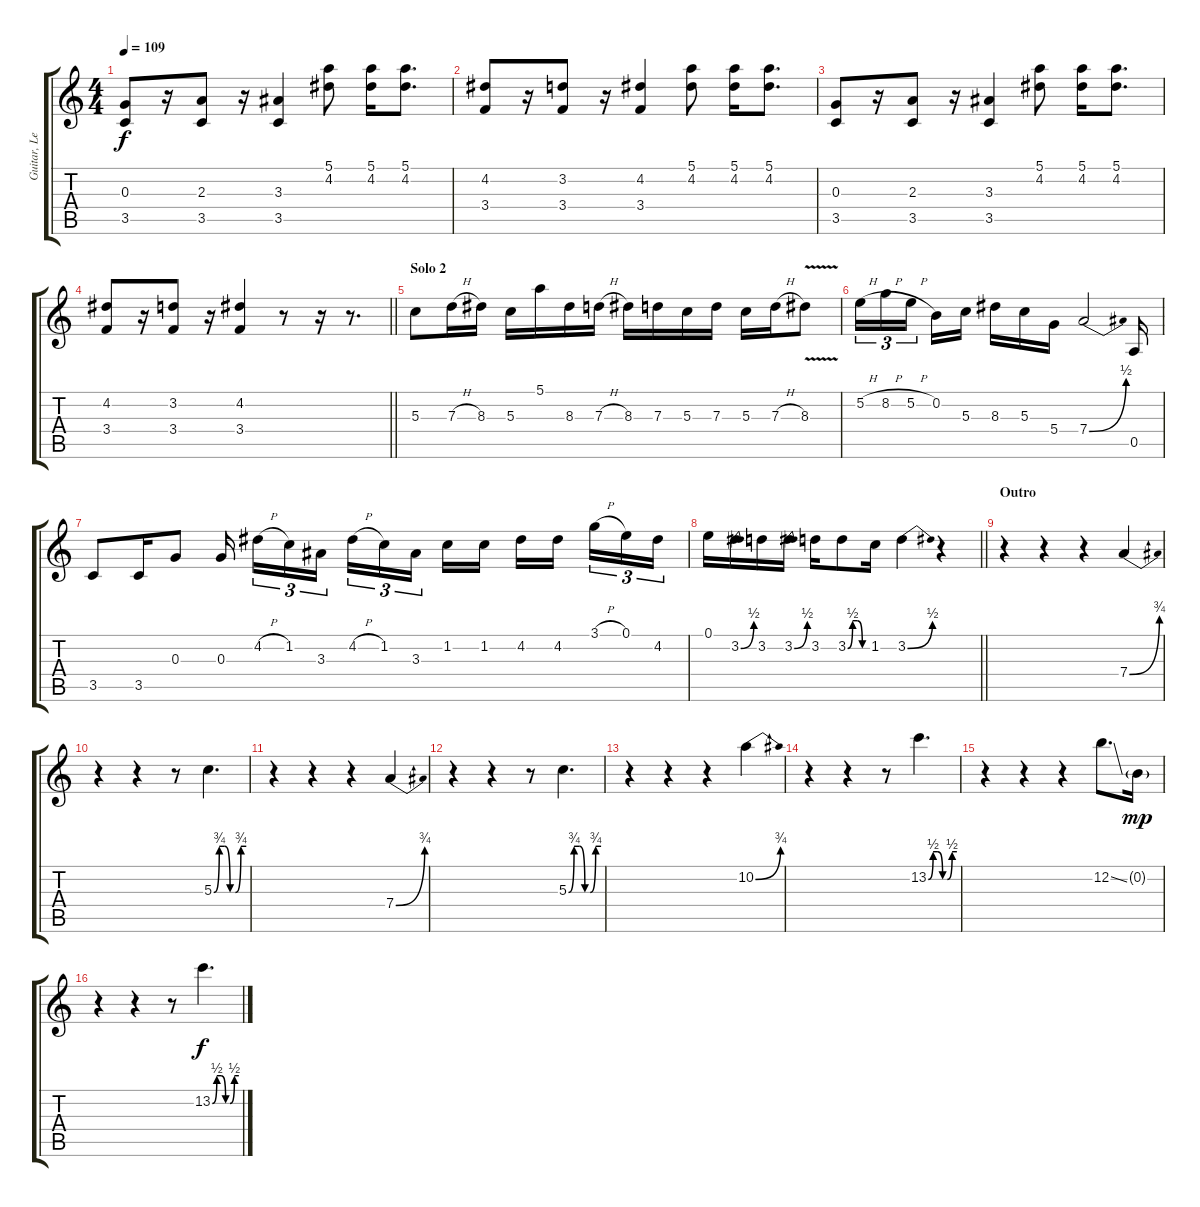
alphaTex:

\track ("Guitar, Lead" "Guitar, Le") {instrument distortionguitar}
\staff {score tabs}
\tuning (E4 B3 G3 D3 A2 E2) {hide}
\ts (4 4)
\tempo 109
\clef g2
\ks c
(0.3 3.5).8{dy f} r.16 (2.3 3.5).8 r.16 (3.3 3.5).4 (5.1 4.2).8 (5.1 4.2).16 (5.1 4.2).8{d} |
(4.2 3.4).8 r.16 (3.2 3.4).8 r.16 (4.2 3.4).4 (5.1 4.2).8 (5.1 4.2).16 (5.1 4.2).8{d} |
(0.3 3.5).8 r.16 (2.3 3.5).8 r.16 (3.3 3.5).4 (5.1 4.2).8 (5.1 4.2).16 (5.1 4.2).8{d} |
\barLineRight lightlight
(4.2 3.4).8 r.16 (3.2 3.4).8 r.16 (4.2 3.4).4 r.8 r.16 r.8{d} |
\section ("" "Solo 2")
5.3.8{instrument distortionguitar} 7.3{h}.16 8.3.16 5.3.16 5.1.16 8.3.16 7.3{h}.16 8.3.16 7.3.16 5.3.16 7.3.16 5.3.16 7.3{h}.16 8.3{v}.8 |
5.2{h}.16{tu (3 2)} 8.2{h}.16{tu (3 2)} 5.2{h}.16{tu (3 2) beam splitsecondary} 0.2.16 5.3.16 8.3.16 5.3.16 5.4.16 7.4{be (bend 0 0 60 2)}.2 0.5.16 |
3.5.8 3.5.16 0.3.8 0.3.16{beam splitsecondary} 4.2{h}.16{tu (3 2)} 1.2.16{tu (3 2)} 3.3.16{tu (3 2)} 4.2{h}.16{tu (3 2)} 1.2.16{tu (3 2)} 3.3.16{tu (3 2) beam splitsecondary} 1.2.16 1.2.16 4.2.16 4.2.16{beam splitsecondary} 3.1{h}.16{tu (3 2)} 0.1.16{tu (3 2)} 4.2.16{tu (3 2)} |
\barLineRight lightlight
0.1.16 3.2{be (bend 0 0 60 2)}.16 3.2.16 3.2{be (bend 0 0 60 2)}.16 3.2.16 3.2{be (custom 0 0 15 2 30 2 45 0 60 0)}.8 1.2.16 3.2{be (bend 0 0 60 2)}.4 r.4 |
\section ("" "Outro")
r.4{instrument lead1square} r.4 r.4 7.4{be (bend 0 0 60 3)}.4 |
r.4 r.4 r.8 5.3{be (custom 0 0 10 3 20 3 30 0 40 0 50 3 60 3)}.4{d} |
r.4 r.4 r.4 7.4{be (bend 0 0 60 3)}.4 |
r.4 r.4 r.8 5.3{be (custom 0 0 10 3 20 3 30 0 40 0 50 3 60 3)}.4{d} |
r.4 r.4 r.4 10.2{be (bend 0 0 60 3)}.4 |
r.4 r.4 r.8 13.2{be (custom 0 0 10 2 20 2 30 0 40 0 50 2 60 2)}.4{d} |
r.4 r.4 r.4 12.2{ss}.8{d} 0.2{g}.16{dy mp} |
r.4 r.4 r.8 13.2{be (custom 0 0 10 2 20 2 30 0 40 0 50 2 60 2)}.4{d dy f}
